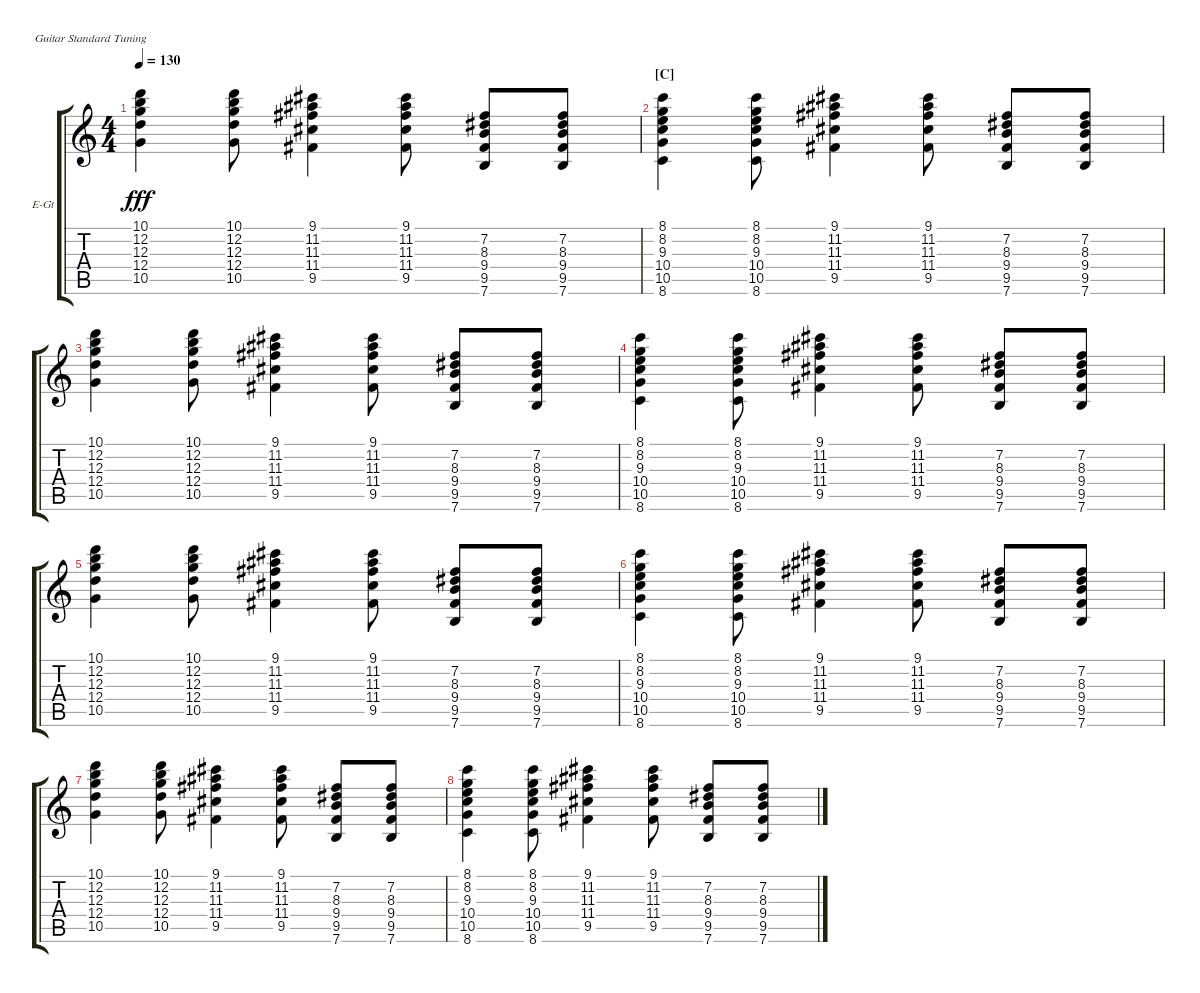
\defaultSystemsLayout 4
\bracketExtendMode groupsimilarinstruments
\firstSystemTrackNameOrientation horizontal
\otherSystemsTrackNameOrientation horizontal
\track ("Electric Guitar" "E-Gt") {instrument distortionguitar}
\staff {score tabs}
\tuning (E4 B3 G3 D3 A2 E2)
\ts (4 4)
\tempo 130
\clef g2
\ks c
(10.5 12.4 12.3 12.2 10.1).4{dy fff} (10.5 12.4 12.3 12.2 10.1).8 (9.5 11.4 11.3 11.2 9.1).4 (9.5 11.4 11.3 11.2 9.1).8 (7.6 9.5 9.4 8.3 7.2).8 (7.6 9.5 9.4 8.3 7.2).8 |
\section ("C" "")
(8.6 10.5 10.4 9.3 8.2 8.1).4 (8.6 10.5 10.4 9.3 8.2 8.1).8 (9.5 11.4 11.3 11.2 9.1).4 (9.5 11.4 11.3 11.2 9.1).8 (7.6 9.5 9.4 8.3 7.2).8 (7.6 9.5 9.4 8.3 7.2).8 |
(10.5 12.4 12.3 12.2 10.1).4 (10.5 12.4 12.3 12.2 10.1).8 (9.5 11.4 11.3 11.2 9.1).4 (9.5 11.4 11.3 11.2 9.1).8 (7.6 9.5 9.4 8.3 7.2).8 (7.6 9.5 9.4 8.3 7.2).8 |
(8.6 10.5 10.4 9.3 8.2 8.1).4 (8.6 10.5 10.4 9.3 8.2 8.1).8 (9.5 11.4 11.3 11.2 9.1).4 (9.5 11.4 11.3 11.2 9.1).8 (7.6 9.5 9.4 8.3 7.2).8 (7.6 9.5 9.4 8.3 7.2).8 |
(10.5 12.4 12.3 12.2 10.1).4 (10.5 12.4 12.3 12.2 10.1).8 (9.5 11.4 11.3 11.2 9.1).4 (9.5 11.4 11.3 11.2 9.1).8 (7.6 9.5 9.4 8.3 7.2).8 (7.6 9.5 9.4 8.3 7.2).8 |
(8.6 10.5 10.4 9.3 8.2 8.1).4 (8.6 10.5 10.4 9.3 8.2 8.1).8 (9.5 11.4 11.3 11.2 9.1).4 (9.5 11.4 11.3 11.2 9.1).8 (7.6 9.5 9.4 8.3 7.2).8 (7.6 9.5 9.4 8.3 7.2).8 |
(10.5 12.4 12.3 12.2 10.1).4 (10.5 12.4 12.3 12.2 10.1).8 (9.5 11.4 11.3 11.2 9.1).4 (9.5 11.4 11.3 11.2 9.1).8 (7.6 9.5 9.4 8.3 7.2).8 (7.6 9.5 9.4 8.3 7.2).8 |
(8.6 10.5 10.4 9.3 8.2 8.1).4 (8.6 10.5 10.4 9.3 8.2 8.1).8 (9.5 11.4 11.3 11.2 9.1).4 (9.5 11.4 11.3 11.2 9.1).8 (7.6 9.5 9.4 8.3 7.2).8 (7.6 9.5 9.4 8.3 7.2).8
